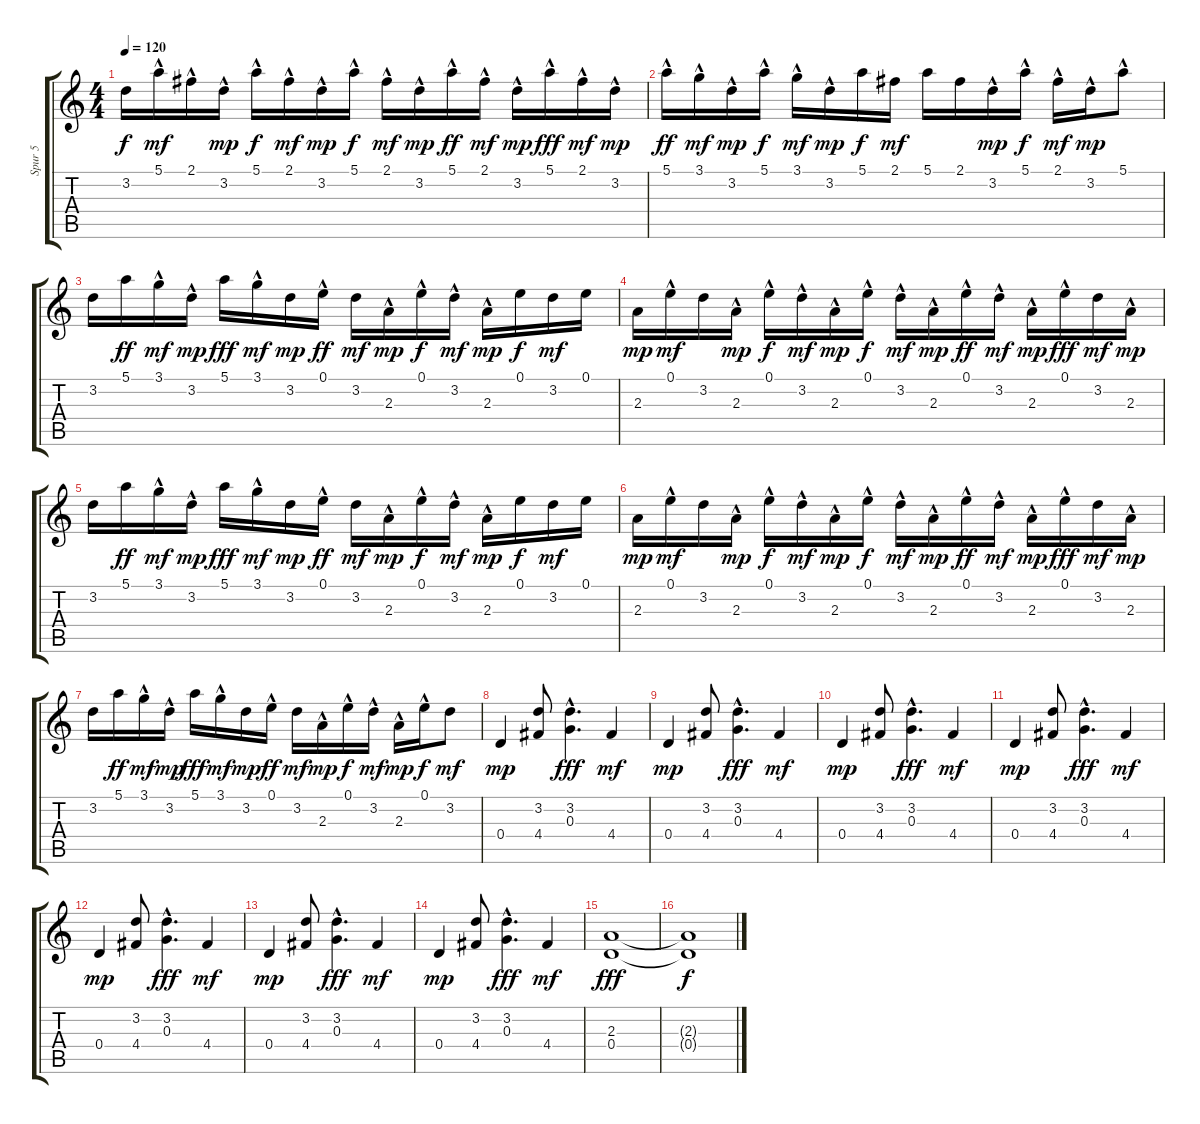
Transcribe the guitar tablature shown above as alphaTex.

\track ("Spur 5" "Spur 5") {instrument acousticguitarnylon}
\staff {score tabs}
\tuning (E4 B3 G3 D3 A2 E2) {hide}
\ts (4 4)
\tempo 120
\clef g2
\ks c
3.2{t}.16{dy f} 5.1{hac}.16{dy mf} 2.1{hac}.16 3.2{hac}.16{dy mp} 5.1{hac}.16{dy f} 2.1{hac}.16{dy mf} 3.2{hac}.16{dy mp} 5.1{hac}.16{dy f} 2.1{hac}.16{dy mf} 3.2{hac}.16{dy mp} 5.1{hac}.16{dy ff} 2.1{hac}.16{dy mf} 3.2{hac}.16{dy mp} 5.1{hac}.16{dy fff} 2.1{hac}.16{dy mf} 3.2{hac}.16{dy mp} |
5.1{hac}.16{dy ff} 3.1{hac}.16{dy mf} 3.2{hac}.16{dy mp} 5.1{hac}.16{dy f} 3.1{hac}.16{dy mf} 3.2{hac}.16{dy mp} 5.1.16{dy f} 2.1.16{dy mf} 5.1.16 2.1.16 3.2{hac}.16{dy mp} 5.1{hac}.16{dy f} 2.1{hac}.16{dy mf} 3.2{hac}.16{dy mp} 5.1{hac}.8 |
3.2.16 5.1.16{dy ff} 3.1{hac}.16{dy mf} 3.2{hac}.16{dy mp} 5.1.16{dy fff} 3.1{hac}.16{dy mf} 3.2.16{dy mp} 0.1{hac}.16{dy ff} 3.2.16{dy mf} 2.3{hac}.16{dy mp} 0.1{hac}.16{dy f} 3.2{hac}.16{dy mf} 2.3{hac}.16{dy mp} 0.1.16{dy f} 3.2.16{dy mf} 0.1.16 |
2.3.16{dy mp} 0.1{hac}.16{dy mf} 3.2.16 2.3{hac}.16{dy mp} 0.1{hac}.16{dy f} 3.2{hac}.16{dy mf} 2.3{hac}.16{dy mp} 0.1{hac}.16{dy f} 3.2{hac}.16{dy mf} 2.3{hac}.16{dy mp} 0.1{hac}.16{dy ff} 3.2{hac}.16{dy mf} 2.3{hac}.16{dy mp} 0.1{hac}.16{dy fff} 3.2.16{dy mf} 2.3{hac}.16{dy mp} |
3.2.16 5.1.16{dy ff} 3.1{hac}.16{dy mf} 3.2{hac}.16{dy mp} 5.1.16{dy fff} 3.1{hac}.16{dy mf} 3.2.16{dy mp} 0.1{hac}.16{dy ff} 3.2.16{dy mf} 2.3{hac}.16{dy mp} 0.1{hac}.16{dy f} 3.2{hac}.16{dy mf} 2.3{hac}.16{dy mp} 0.1.16{dy f} 3.2.16{dy mf} 0.1.16 |
2.3.16{dy mp} 0.1{hac}.16{dy mf} 3.2.16 2.3{hac}.16{dy mp} 0.1{hac}.16{dy f} 3.2{hac}.16{dy mf} 2.3{hac}.16{dy mp} 0.1{hac}.16{dy f} 3.2{hac}.16{dy mf} 2.3{hac}.16{dy mp} 0.1{hac}.16{dy ff} 3.2{hac}.16{dy mf} 2.3{hac}.16{dy mp} 0.1{hac}.16{dy fff} 3.2.16{dy mf} 2.3{hac}.16{dy mp} |
3.2.16 5.1.16{dy ff} 3.1{hac}.16{dy mf} 3.2{hac}.16{dy mp} 5.1.16{dy fff} 3.1{hac}.16{dy mf} 3.2.16{dy mp} 0.1{hac}.16{dy ff} 3.2.16{dy mf} 2.3{hac}.16{dy mp} 0.1{hac}.16{dy f} 3.2{hac}.16{dy mf} 2.3{hac}.16{dy mp} 0.1{hac}.16{dy f} 3.2.8{dy mf} |
0.4.4{dy mp} (3.2 4.4).8 (3.2{hac} 0.3{hac}).4{d dy fff} 4.4.4{dy mf} |
0.4.4{dy mp} (3.2 4.4).8 (3.2{hac} 0.3{hac}).4{d dy fff} 4.4.4{dy mf} |
0.4.4{dy mp} (3.2 4.4).8 (3.2{hac} 0.3{hac}).4{d dy fff} 4.4.4{dy mf} |
0.4.4{dy mp} (3.2 4.4).8 (3.2{hac} 0.3{hac}).4{d dy fff} 4.4.4{dy mf} |
0.4.4{dy mp} (3.2 4.4).8 (3.2{hac} 0.3{hac}).4{d dy fff} 4.4.4{dy mf} |
0.4.4{dy mp} (3.2 4.4).8 (3.2{hac} 0.3{hac}).4{d dy fff} 4.4.4{dy mf} |
0.4.4{dy mp} (3.2 4.4).8 (3.2{hac} 0.3{hac}).4{d dy fff} 4.4.4{dy mf} |
(2.3 0.4).1{dy fff} |
(2.3{t} 0.4{t}).1{dy f}
